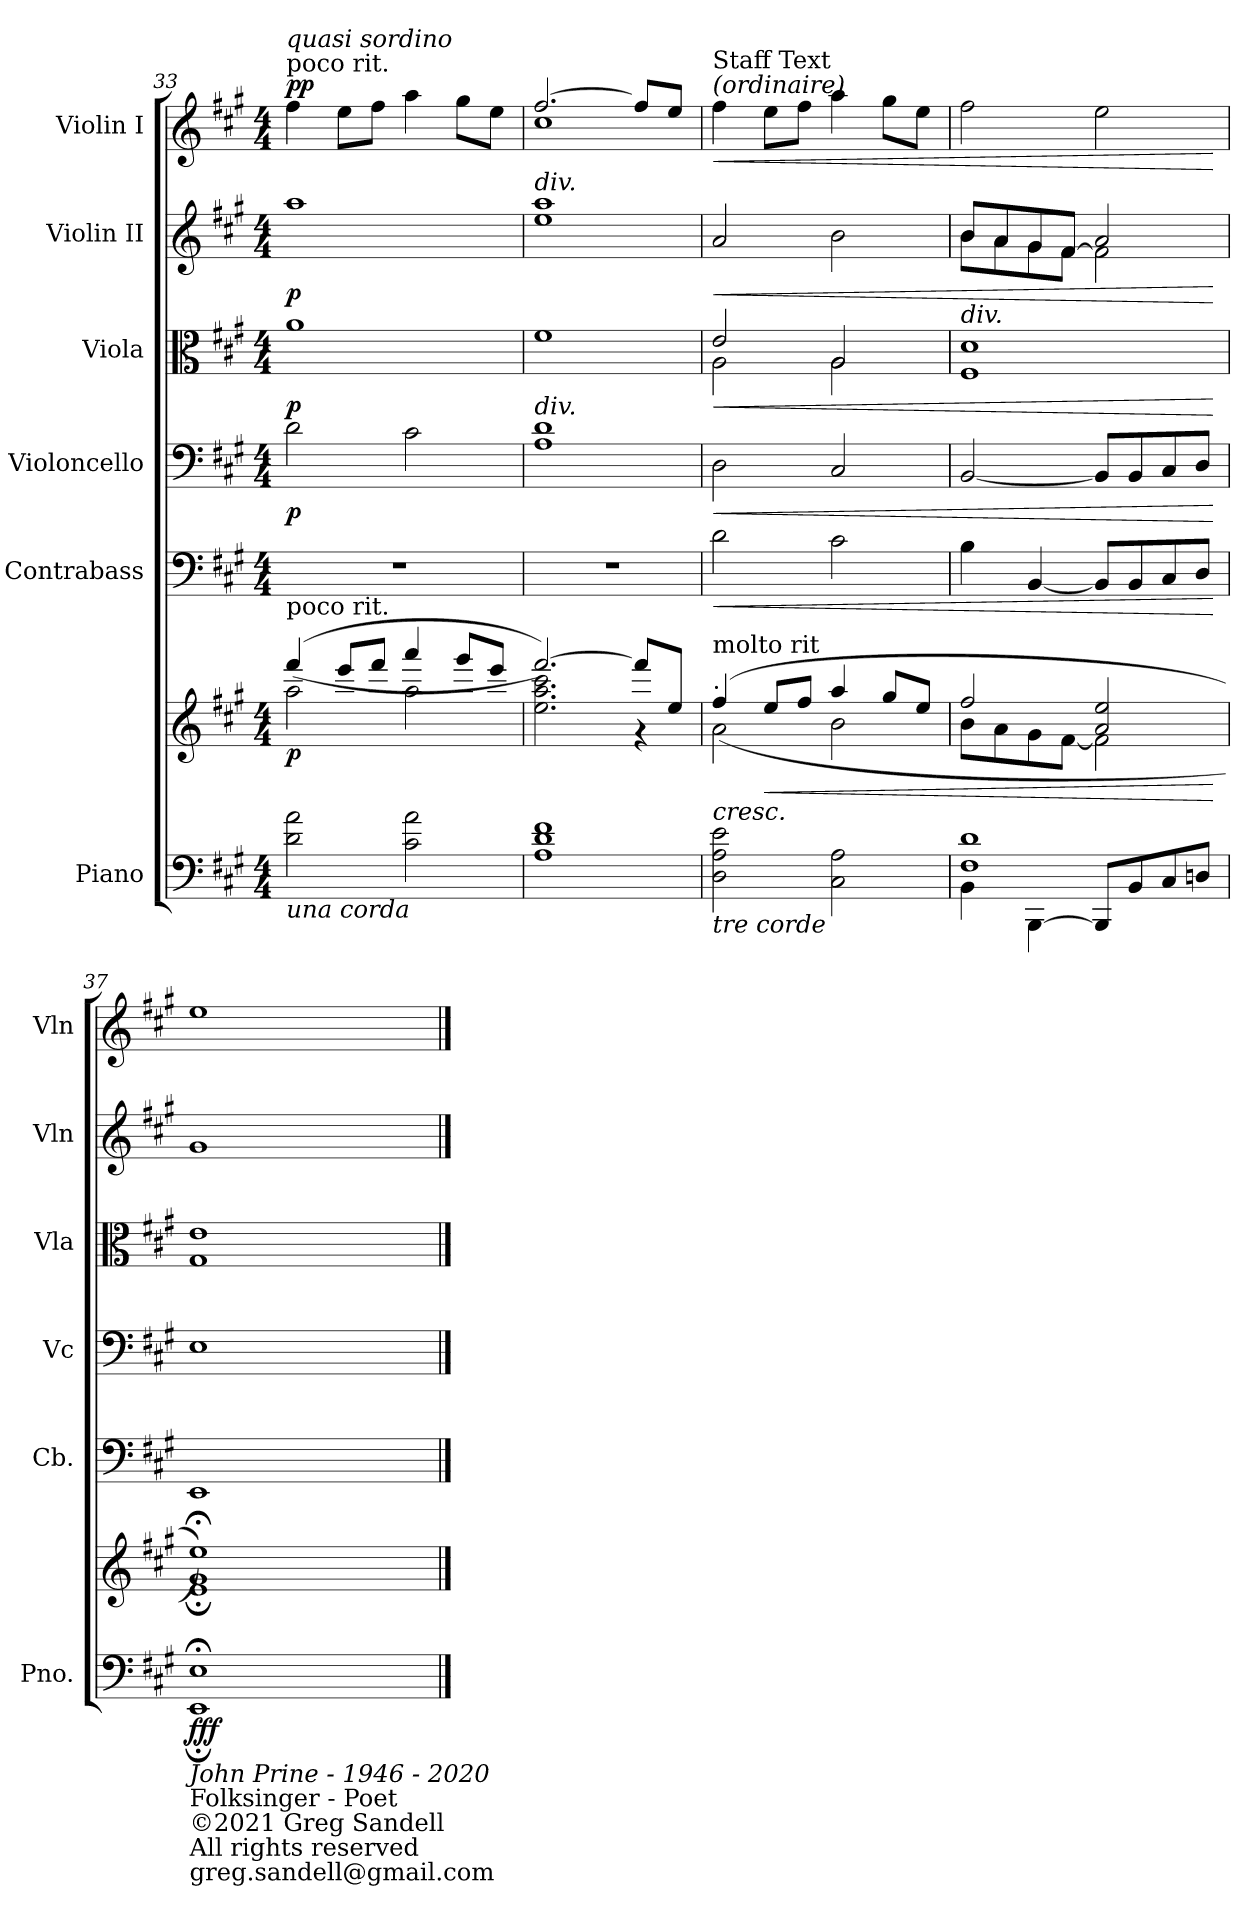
**kern	**kern	**dynam	**kern	**dynam	**kern	**dynam	**kern	**dynam	**kern	**dynam	**kern	**dynam
*part6	*part6	*part6	*part5	*part5	*part4	*part4	*part3	*part3	*part2	*part2	*part1	*part1
*staff7	*staff6	*staff6/7	*staff5	*staff5	*staff4	*staff4	*staff3	*staff3	*staff2	*staff2	*staff1	*staff1
*I"Piano	*	*	*I"Contrabass	*	*I"Violoncello	*	*I"Viola	*	*I"Violin II	*	*I"Violin I	*
*I'Pno.	*	*	*I'Cb.	*	*I'Vc	*	*I'Vla	*	*I'Vln	*	*I'Vln	*
!!LO:PB:g=z
*clefF4	*clefG2	*	*clefF4	*	*clefF4	*	*clefC3	*	*clefG2	*	*clefG2	*
*	*	*	*ITrd7c12	*	*	*	*	*	*	*	*	*
*k[f#c#g#]	*k[f#c#g#]	*	*k[f#c#g#]	*	*k[f#c#g#]	*	*k[f#c#g#]	*	*k[f#c#g#]	*	*k[f#c#g#]	*
*M4/4	*M4/4	*	*M4/4	*	*M4/4	*	*M4/4	*	*M4/4	*	*M4/4	*
=33	=33	=33	=33	=33	=33	=33	=33	=33	=33	=33	=33	=33
*	*^	*	*	*	*	*	*	*	*	*	*	*
!	!	!	!	!	!	!	!	!	!	!	!	!LO:TX:a:t=poco rit.	!
!	!	!	!	!	!	!	!	!	!	!	!	!LO:TX:a:i:t=quasi sordino	!
!	!LO:TX:a:t=poco rit.	!	!	!	!	!	!	!	!	!	!	!	!
!LO:TX:b:i:t=una corda	!	!	!	!	!	!	!	!	!	!	!	!	!
!	!	!	!LO:DY:b	!	!	!	!LO:DY:b	!	!LO:DY:b	!	!LO:DY:b	!	!LO:DY:b
!	!	!	!	!	!	!	!	!	!	!	!	!	!LO:DY:n=1:a
2d\<< 2a\<<	(>(>4fff#/	2aa\	p	1r	.	2d\	p	1a	p	1aa	p	4ff#\	p p
.	8eee/L	.	.	.	.	.	.	.	.	.	.	8ee\L	.
.	8fff#/J	.	.	.	.	.	.	.	.	.	.	8ff#\J	.
2c#\ 2a\	4aaa/	2aa\	.	.	.	2c#\	.	.	.	.	.	4aa\	.
.	8ggg#/L	.	.	.	.	.	.	.	.	.	.	8gg#\L	.
.	8eee/J	.	.	.	.	.	.	.	.	.	.	8ee\J	.
=34	=34	=34	=34	=34	=34	=34	=34	=34	=34	=34	=34	=34	=34
*	*	*	*	*	*	*^	*	*	*	*^	*	*^	*
!	!	!	!	!	!	!	!	!	!	!	!LO:TX:a:i:t=div.	!	!	!	!	!
!	!	!	!	!	!	!LO:TX:a:i:t=div.	!	!	!	!	!	!	!	!	!	!
1A 1d 1f#	[2.fff#/))	2.ee\ 2.aa\ 2.ccc#\	.	1r	.	1d	1A	.	1f#	.	1aa	1ee	.	[2.ff#/	1cc#	.
.	8fff#/L]	4r	.	.	.	.	.	.	.	.	.	.	.	8ff#/L]	.	.
.	8ee/J	.	.	.	.	.	.	.	.	.	.	.	.	8ee/J	.	.
*	*	*	*	*	*	*	*	*	*	*	*v	*v	*	*	*	*
*	*	*	*	*	*	*v	*v	*	*	*	*	*	*v	*v	*
=35	=35	=35	=35	=35	=35	=35	=35	=35	=35	=35	=35	=35	=35
!	!	!	!	!	!	!	!	!	!	!	!	!LO:TX:a:i:t=(ordinaire)	!
!	!	!	!	!	!	!	!	!	!	!	!	!LO:TX:a:t=Staff Text	!
!	!LO:TX:a:t=molto rit	!	!	!	!	!	!	!	!	!	!	!	!
!	!LO:TX:a:t=.	!	!	!	!	!	!	!	!	!	!	!	!
!LO:TX:b:i:t=tre corde	!	!	!	!	!	!	!	!	!	!	!	!	!
!	!	!	!LO:HP:b	!	!LO:HP:b	!	!LO:HP:b	!	!LO:HP:b	!	!LO:HP:b	!	!LO:HP:b
*	*	*	*	*	*	*	*	*^	*	*	*	*	*
2D\ 2A\ 2e\	(>(>4ff#/	2a\	<	2D\	<	2D\	<	2e/	2A\	<	2a/	<	4ff#\	<
!	!	!	!LO:HP:b	!	!	!	!	!	!	!	!	!	!	!
.	8ee/L	.	<	.	.	.	.	.	.	.	.	.	8ee\L	.
.	8ff#/J	.	.	.	.	.	.	.	.	.	.	.	8ff#\J	.
2C#\< 2A\<	4aa/	2b\	.	2C#\	.	2C#/	.	2A/	2A\	.	2b\	.	4aa\	.
.	8gg#/L	.	.	.	.	.	.	.	.	.	.	.	8gg#\L	.
.	8ee/J	.	.	.	.	.	.	.	.	.	.	.	8ee\J	.
*	*	*	*	*	*	*	*	*v	*v	*	*	*	*	*
=36	=36	=36	=36	=36	=36	=36	=36	=36	=36	=36	=36	=36	=36
*^	*	*	*	*	*	*	*	*	*	*^	*	*	*
!	!	!	!	!	!	!	!	!	!LO:TX:a:i:t=div.	!	!	!	!	!	!
4BB\	1F# 1d	2ff#/	8b<\L	.	4BB\	.	[2BB/	.	1F# 1d	.	8b/L	8b\L	.	2ff#\	.
.	.	.	8a<\	.	.	.	.	.	.	.	8a/	8a\	.	.	.
[4BBB\	.	.	8g#\	.	[4BBB/	.	.	.	.	.	8g#/	8g#\	.	.	.
.	.	.	[8f#\J	.	.	.	.	.	.	.	[8f#/J	8f#\J	.	.	.
8BBB/L]	.	2a/ 2ee/	2f#\]	.	8BBB/L]	.	8BB/L]	.	.	.	2a/	2f#\]	.	2ee\	.
8BB/	.	.	.	.	8BBB/	.	8BB/	.	.	.	.	.	.	.	.
8C#/	.	.	.	.	8CC#/	.	8C#/	.	.	.	.	.	.	.	.
8Dn/J	.	.	.	.	8DD/J	.	8D/J	.	.	.	.	.	.	.	.
*v	*v	*	*	*	*	*	*	*	*	*	*v	*v	*	*	*
*	*v	*v	*	*	*	*	*	*	*	*	*	*	*
.	.	[ [	.	[	.	[	.	[	.	[	.	[
=37	=37	=37	=37	=37	=37	=37	=37	=37	=37	=37	=37	=37
*^	*^	*	*	*	*	*	*	*	*	*	*	*
!LO:TX:b:i:t=John Prine - 1946 - 2020	!	!	!	!	!	!	!	!	!	!	!	!	!	!
!LO:TX:b:t=Folksinger - Poet	!	!	!	!	!	!	!	!	!	!	!	!	!	!
!LO:TX:b:t=©2021 Greg Sandell	!	!	!	!	!	!	!	!	!	!	!	!	!	!
!LO:TX:b:t=All rights reserved	!	!	!	!	!	!	!	!	!	!	!	!	!	!
!LO:TX:b:t=greg.sandell@gmail.com	!	!	!	!	!	!	!	!	!	!	!	!	!	!
!	!	!	!	!LO:DY:b=2	!	!	!	!	!	!	!	!	!	!
!	!	!	!	!LO:DY:n=1:b	!	!	!	!	!	!	!	!	!	!
!	!	!	!	!LO:DY:n=2:b	!	!	!	!	!	!	!	!	!	!
1EE;<	1E;	1ee;<))	1e; 1g#;	f f f	1EEE	.	1E	.	1G# 1e	.	1g#	.	1ee	.
*v	*v	*	*	*	*	*	*	*	*	*	*	*	*	*
*	*v	*v	*	*	*	*	*	*	*	*	*	*	*
==	==	==	==	==	==	==	==	==	==	==	==	==
*-	*-	*-	*-	*-	*-	*-	*-	*-	*-	*-	*-	*-
